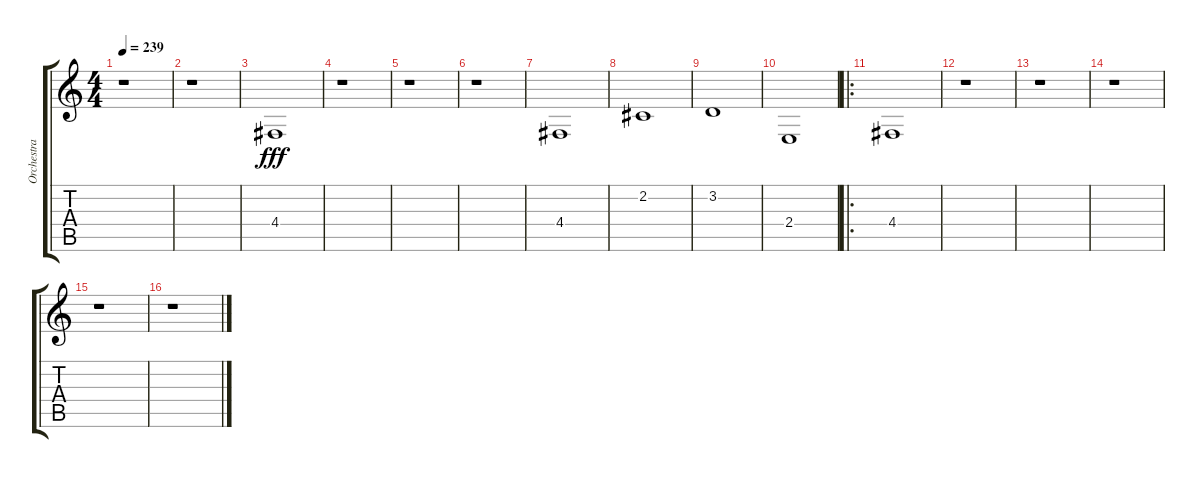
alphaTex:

\track ("Orchestra Hit" "Orchestra ") {instrument orchestrahit}
\staff {score tabs}
\tuning (E4 B3 G3 D3 A2 E2) {hide}
\ts (4 4)
\tempo 239
\clef g2
\ks c
r.1{dy fff instrument orchestrahit} |
r.1 |
4.4.1 |
r.1 |
r.1 |
r.1 |
4.4.1 |
2.2.1 |
3.2.1 |
2.4.1 |
\ro
4.4.1 |
r.1 |
r.1 |
r.1 |
r.1 |
r.1
